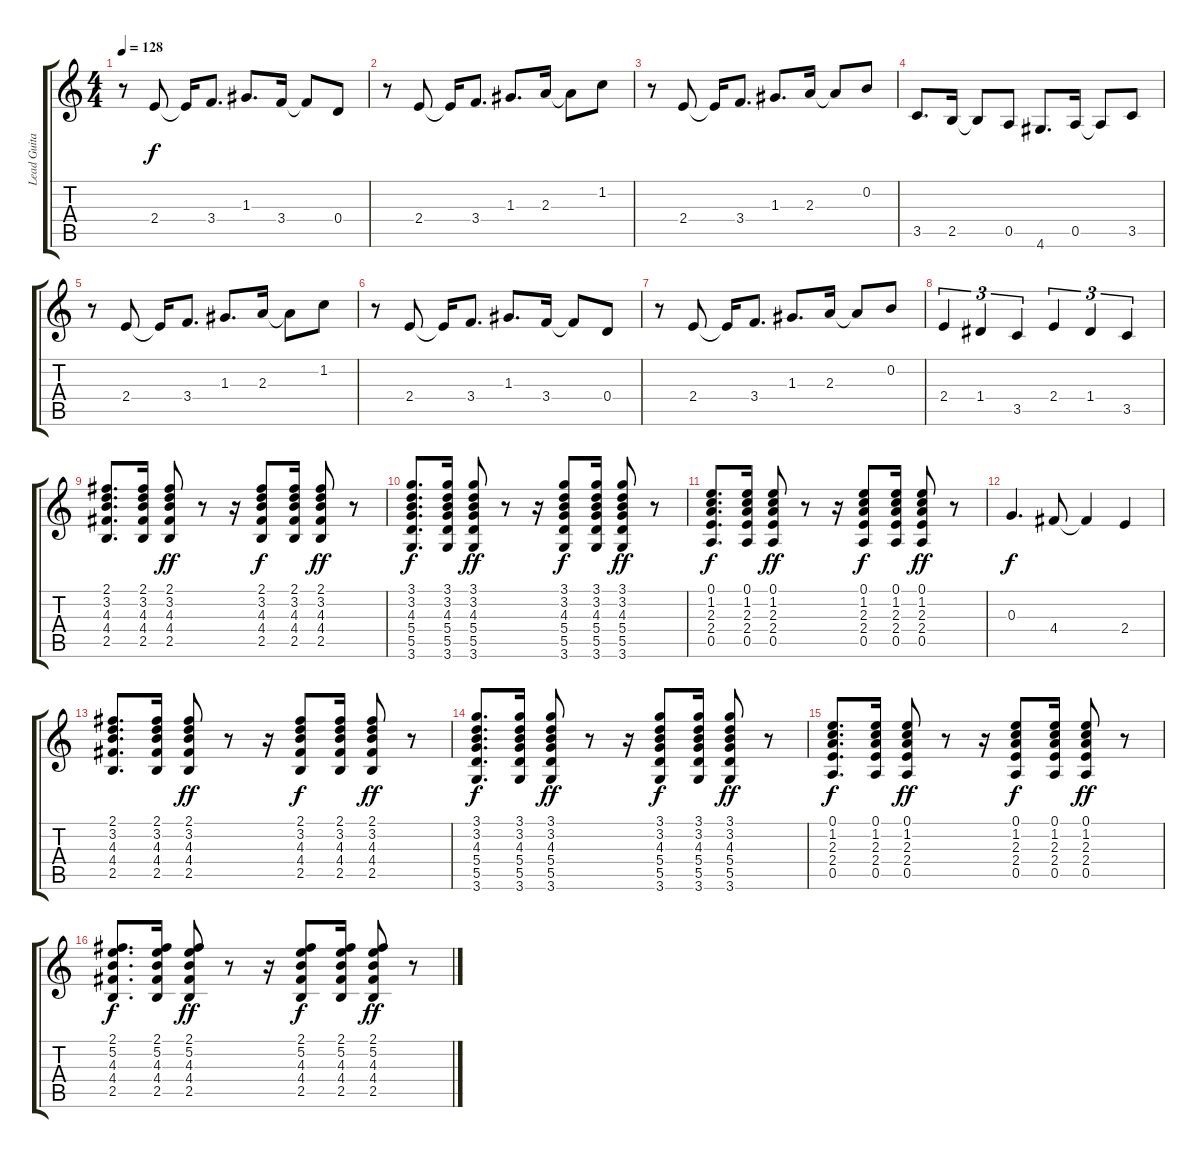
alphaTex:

\track ("Lead Guitar" "Lead Guita") {instrument overdrivenguitar}
\staff {score tabs}
\tuning (E4 B3 G3 D3 A2 E2) {hide}
\ts (4 4)
\tempo 128
\clef g2
\ks c
r.8{dy f} 2.4.8 2.4{t}.16 3.4.8{d} 1.3.8{d} 3.4.16 3.4{t}.8 0.4.8 |
r.8 2.4.8 2.4{t}.16 3.4.8{d} 1.3.8{d} 2.3.16 2.3{t}.8 1.2.8 |
r.8 2.4.8 2.4{t}.16 3.4.8{d} 1.3.8{d} 2.3.16 2.3{t}.8 0.2.8 |
3.5.8{d} 2.5.16 2.5{t}.8 0.5.8 4.6.8{d} 0.5.16 0.5{t}.8 3.5.8 |
r.8 2.4.8 2.4{t}.16 3.4.8{d} 1.3.8{d} 2.3.16 2.3{t}.8 1.2.8 |
r.8 2.4.8 2.4{t}.16 3.4.8{d} 1.3.8{d} 3.4.16 3.4{t}.8 0.4.8 |
r.8 2.4.8 2.4{t}.16 3.4.8{d} 1.3.8{d} 2.3.16 2.3{t}.8 0.2.8 |
2.4.4{tu (3 2)} 1.4.4{tu (3 2)} 3.5.4{tu (3 2)} 2.4.4{tu (3 2)} 1.4.4{tu (3 2)} 3.5.4{tu (3 2)} |
(2.1 3.2 4.3 4.4 2.5).8{d} (2.1 3.2 4.3 4.4 2.5).16 (2.1 3.2 4.3 4.4 2.5).8{dy ff} r.8 r.16 (2.1 3.2 4.3 4.4 2.5).8{dy f} (2.1 3.2 4.3 4.4 2.5).16 (2.1 3.2 4.3 4.4 2.5).8{dy ff} r.8 |
(3.1 3.2 4.3 5.4 5.5 3.6).8{d dy f} (3.1 3.2 4.3 5.4 5.5 3.6).16 (3.1 3.2 4.3 5.4 5.5 3.6).8{dy ff} r.8 r.16 (3.1 3.2 4.3 5.4 5.5 3.6).8{dy f} (3.1 3.2 4.3 5.4 5.5 3.6).16 (3.1 3.2 4.3 5.4 5.5 3.6).8{dy ff} r.8 |
(0.1 1.2 2.3 2.4 0.5).8{d dy f} (0.1 1.2 2.3 2.4 0.5).16 (0.1 1.2 2.3 2.4 0.5).8{dy ff} r.8 r.16 (0.1 1.2 2.3 2.4 0.5).8{dy f} (0.1 1.2 2.3 2.4 0.5).16 (0.1 1.2 2.3 2.4 0.5).8{dy ff} r.8 |
0.3.4{d dy f} 4.4.8 4.4{t}.4 2.4.4 |
(2.1 3.2 4.3 4.4 2.5).8{d} (2.1 3.2 4.3 4.4 2.5).16 (2.1 3.2 4.3 4.4 2.5).8{dy ff} r.8 r.16 (2.1 3.2 4.3 4.4 2.5).8{dy f} (2.1 3.2 4.3 4.4 2.5).16 (2.1 3.2 4.3 4.4 2.5).8{dy ff} r.8 |
(3.1 3.2 4.3 5.4 5.5 3.6).8{d dy f} (3.1 3.2 4.3 5.4 5.5 3.6).16 (3.1 3.2 4.3 5.4 5.5 3.6).8{dy ff} r.8 r.16 (3.1 3.2 4.3 5.4 5.5 3.6).8{dy f} (3.1 3.2 4.3 5.4 5.5 3.6).16 (3.1 3.2 4.3 5.4 5.5 3.6).8{dy ff} r.8 |
(0.1 1.2 2.3 2.4 0.5).8{d dy f} (0.1 1.2 2.3 2.4 0.5).16 (0.1 1.2 2.3 2.4 0.5).8{dy ff} r.8 r.16 (0.1 1.2 2.3 2.4 0.5).8{dy f} (0.1 1.2 2.3 2.4 0.5).16 (0.1 1.2 2.3 2.4 0.5).8{dy ff} r.8 |
(2.1 5.2 4.3 4.4 2.5).8{d dy f} (2.1 5.2 4.3 4.4 2.5).16 (2.1 5.2 4.3 4.4 2.5).8{dy ff} r.8 r.16 (2.1 5.2 4.3 4.4 2.5).8{dy f} (2.1 5.2 4.3 4.4 2.5).16 (2.1 5.2 4.3 4.4 2.5).8{dy ff} r.8
